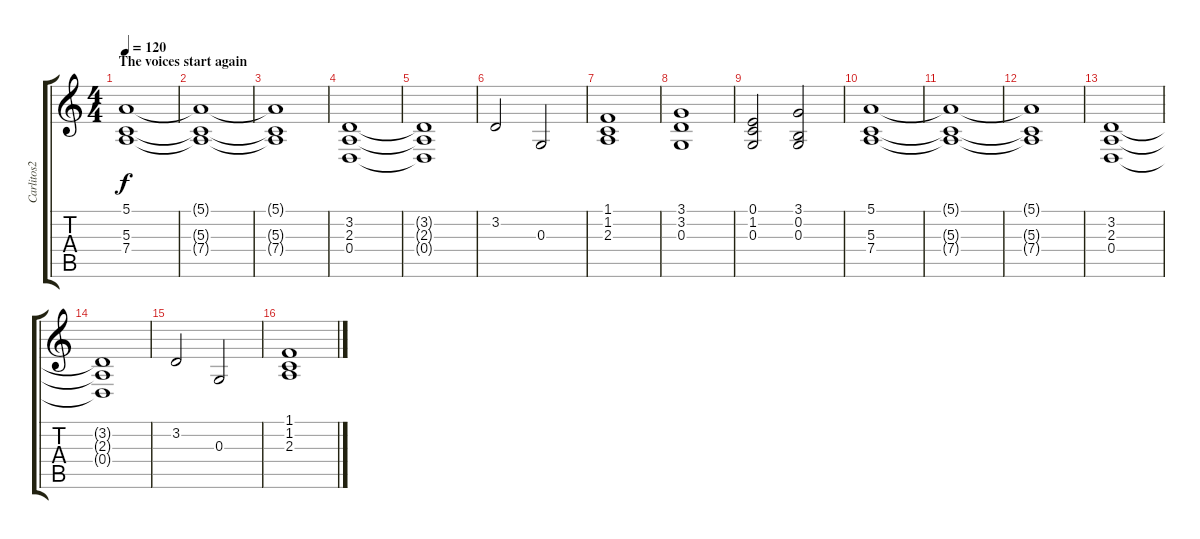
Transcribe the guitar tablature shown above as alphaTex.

\track ("Carlitos2" "Carlitos2") {instrument choiraahs}
\staff {score tabs}
\tuning (E4 B3 G3 D3 A2 E2) {hide}
\ts (4 4)
\section ("" "The voices start again")
\tempo 120
\clef g2
\ks c
(5.1 5.3 7.4).1{dy f} |
(5.1{t} 5.3{t} 7.4{t}).1 |
(5.1{t} 5.3{t} 7.4{t}).1 |
(3.2 2.3 0.4).1 |
(3.2{t} 2.3{t} 0.4{t}).1 |
3.2.2 0.3.2 |
(1.1 1.2 2.3).1 |
(3.1 3.2 0.3).1 |
(0.1 1.2 0.3).2 (3.1 0.2 0.3).2 |
(5.1 5.3 7.4).1 |
(5.1{t} 5.3{t} 7.4{t}).1 |
(5.1{t} 5.3{t} 7.4{t}).1 |
(3.2 2.3 0.4).1 |
(3.2{t} 2.3{t} 0.4{t}).1 |
3.2.2 0.3.2 |
(1.1 1.2 2.3).1
